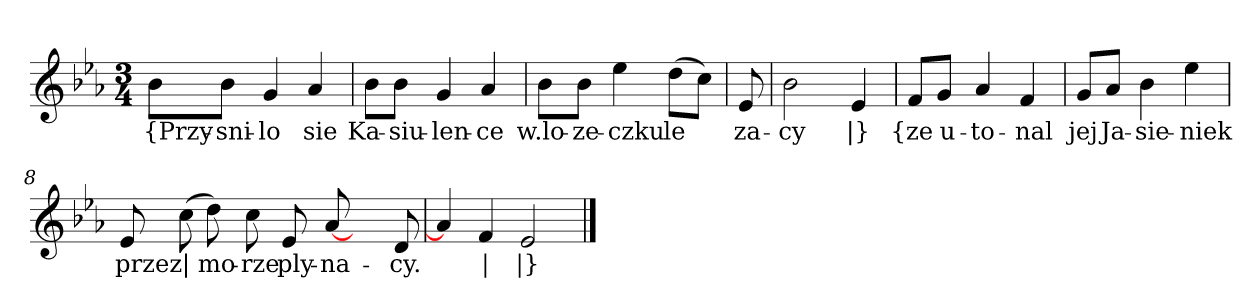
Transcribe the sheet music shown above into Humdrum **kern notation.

**kern	**text
*part1	*part1
*staff1	*staff1
*clefG2	*
*k[b-e-a-]	*
*E-:	*
*M3/4	*
=	=
8b-\L	{Przy-
8b-\J	-sni-
4g	-lo
4a-	sie
=2	=2
8b-\L	Ka-
8b-\J	-siu-
4g	-len-
4a-	-ce
=3	=3
8b-\L	w.lo-
8b-\J	-ze-
4ee-	-czku
(8dd\L	le
8cc\J)	--
=4y	=4y
8e-	-za-
=5	=5
2b-	-cy
4e-	|}
=6y	=6y
8f/L	{ze
8g/J	u-
4a-	-to-
4f	-nal
=7	=7
8g/L	jej
8a-/J	Ja-
4b-	-sie-
4ee-	-niek
=8	=8
8e-	przez
(8cc	|
8dd)	mo-
8cc	-rze
8e-	ply-
[8a-	-na-
4ryy	.
8d	-cy.
=9	=9
4a-]	.
4f	|
2e-	|}
==	==
*-	*-
